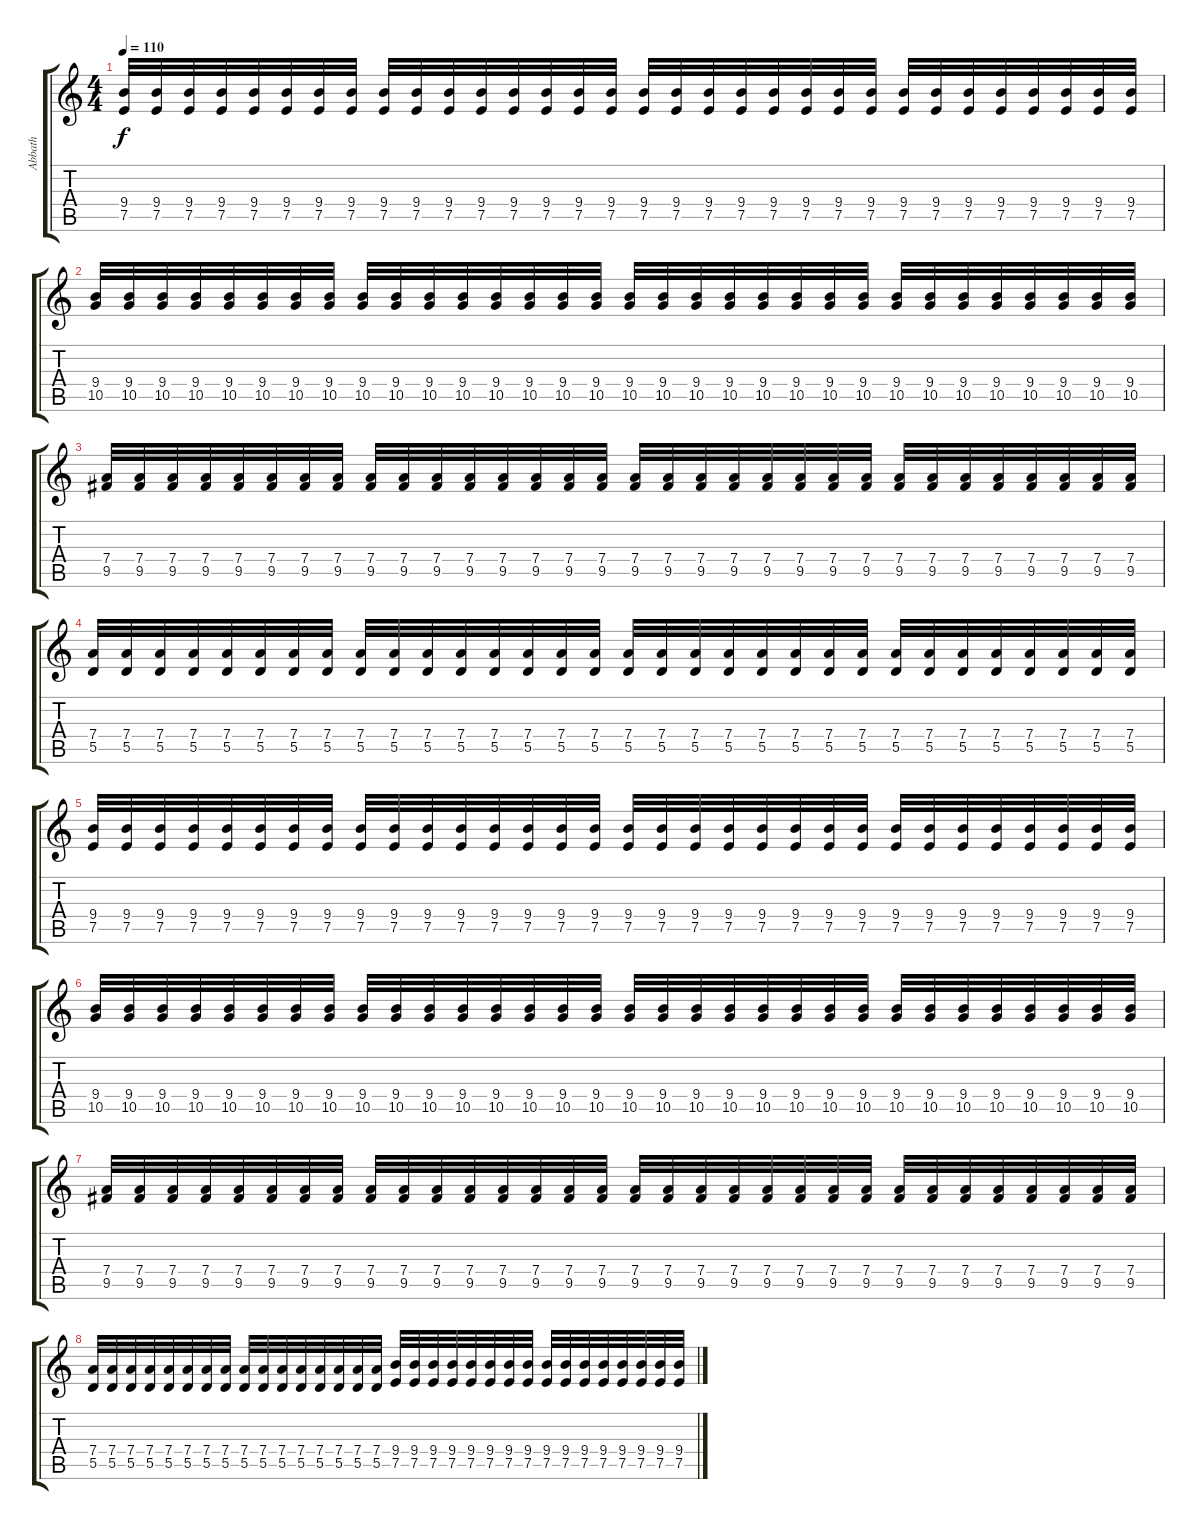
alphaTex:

\track ("Abbath" "Abbath") {instrument distortionguitar}
\staff {score tabs}
\tuning (E4 B3 G3 D3 A2 E2) {hide}
\ts (4 4)
\tempo 110
\clef g2
\ks c
(9.4 7.5).32{dy f instrument distortionguitar} (9.4 7.5).32 (9.4 7.5).32 (9.4 7.5).32 (9.4 7.5).32 (9.4 7.5).32 (9.4 7.5).32 (9.4 7.5).32 (9.4 7.5).32 (9.4 7.5).32 (9.4 7.5).32 (9.4 7.5).32 (9.4 7.5).32 (9.4 7.5).32 (9.4 7.5).32 (9.4 7.5).32 (9.4 7.5).32 (9.4 7.5).32 (9.4 7.5).32 (9.4 7.5).32 (9.4 7.5).32 (9.4 7.5).32 (9.4 7.5).32 (9.4 7.5).32 (9.4 7.5).32 (9.4 7.5).32 (9.4 7.5).32 (9.4 7.5).32 (9.4 7.5).32 (9.4 7.5).32 (9.4 7.5).32 (9.4 7.5).32 |
(9.4 10.5).32 (9.4 10.5).32 (9.4 10.5).32 (9.4 10.5).32 (9.4 10.5).32 (9.4 10.5).32 (9.4 10.5).32 (9.4 10.5).32 (9.4 10.5).32 (9.4 10.5).32 (9.4 10.5).32 (9.4 10.5).32 (9.4 10.5).32 (9.4 10.5).32 (9.4 10.5).32 (9.4 10.5).32 (9.4 10.5).32 (9.4 10.5).32 (9.4 10.5).32 (9.4 10.5).32 (9.4 10.5).32 (9.4 10.5).32 (9.4 10.5).32 (9.4 10.5).32 (9.4 10.5).32 (9.4 10.5).32 (9.4 10.5).32 (9.4 10.5).32 (9.4 10.5).32 (9.4 10.5).32 (9.4 10.5).32 (9.4 10.5).32 |
(7.4 9.5).32 (7.4 9.5).32 (7.4 9.5).32 (7.4 9.5).32 (7.4 9.5).32 (7.4 9.5).32 (7.4 9.5).32 (7.4 9.5).32 (7.4 9.5).32 (7.4 9.5).32 (7.4 9.5).32 (7.4 9.5).32 (7.4 9.5).32 (7.4 9.5).32 (7.4 9.5).32 (7.4 9.5).32 (7.4 9.5).32 (7.4 9.5).32 (7.4 9.5).32 (7.4 9.5).32 (7.4 9.5).32 (7.4 9.5).32 (7.4 9.5).32 (7.4 9.5).32 (7.4 9.5).32 (7.4 9.5).32 (7.4 9.5).32 (7.4 9.5).32 (7.4 9.5).32 (7.4 9.5).32 (7.4 9.5).32 (7.4 9.5).32 |
(7.4 5.5).32 (7.4 5.5).32 (7.4 5.5).32 (7.4 5.5).32 (7.4 5.5).32 (7.4 5.5).32 (7.4 5.5).32 (7.4 5.5).32 (7.4 5.5).32 (7.4 5.5).32 (7.4 5.5).32 (7.4 5.5).32 (7.4 5.5).32 (7.4 5.5).32 (7.4 5.5).32 (7.4 5.5).32 (7.4 5.5).32 (7.4 5.5).32 (7.4 5.5).32 (7.4 5.5).32 (7.4 5.5).32 (7.4 5.5).32 (7.4 5.5).32 (7.4 5.5).32 (7.4 5.5).32 (7.4 5.5).32 (7.4 5.5).32 (7.4 5.5).32 (7.4 5.5).32 (7.4 5.5).32 (7.4 5.5).32 (7.4 5.5).32 |
(9.4 7.5).32 (9.4 7.5).32 (9.4 7.5).32 (9.4 7.5).32 (9.4 7.5).32 (9.4 7.5).32 (9.4 7.5).32 (9.4 7.5).32 (9.4 7.5).32 (9.4 7.5).32 (9.4 7.5).32 (9.4 7.5).32 (9.4 7.5).32 (9.4 7.5).32 (9.4 7.5).32 (9.4 7.5).32 (9.4 7.5).32 (9.4 7.5).32 (9.4 7.5).32 (9.4 7.5).32 (9.4 7.5).32 (9.4 7.5).32 (9.4 7.5).32 (9.4 7.5).32 (9.4 7.5).32 (9.4 7.5).32 (9.4 7.5).32 (9.4 7.5).32 (9.4 7.5).32 (9.4 7.5).32 (9.4 7.5).32 (9.4 7.5).32 |
(9.4 10.5).32 (9.4 10.5).32 (9.4 10.5).32 (9.4 10.5).32 (9.4 10.5).32 (9.4 10.5).32 (9.4 10.5).32 (9.4 10.5).32 (9.4 10.5).32 (9.4 10.5).32 (9.4 10.5).32 (9.4 10.5).32 (9.4 10.5).32 (9.4 10.5).32 (9.4 10.5).32 (9.4 10.5).32 (9.4 10.5).32 (9.4 10.5).32 (9.4 10.5).32 (9.4 10.5).32 (9.4 10.5).32 (9.4 10.5).32 (9.4 10.5).32 (9.4 10.5).32 (9.4 10.5).32 (9.4 10.5).32 (9.4 10.5).32 (9.4 10.5).32 (9.4 10.5).32 (9.4 10.5).32 (9.4 10.5).32 (9.4 10.5).32 |
(7.4 9.5).32 (7.4 9.5).32 (7.4 9.5).32 (7.4 9.5).32 (7.4 9.5).32 (7.4 9.5).32 (7.4 9.5).32 (7.4 9.5).32 (7.4 9.5).32 (7.4 9.5).32 (7.4 9.5).32 (7.4 9.5).32 (7.4 9.5).32 (7.4 9.5).32 (7.4 9.5).32 (7.4 9.5).32 (7.4 9.5).32 (7.4 9.5).32 (7.4 9.5).32 (7.4 9.5).32 (7.4 9.5).32 (7.4 9.5).32 (7.4 9.5).32 (7.4 9.5).32 (7.4 9.5).32 (7.4 9.5).32 (7.4 9.5).32 (7.4 9.5).32 (7.4 9.5).32 (7.4 9.5).32 (7.4 9.5).32 (7.4 9.5).32 |
(7.4 5.5).32 (7.4 5.5).32 (7.4 5.5).32 (7.4 5.5).32 (7.4 5.5).32 (7.4 5.5).32 (7.4 5.5).32 (7.4 5.5).32 (7.4 5.5).32 (7.4 5.5).32 (7.4 5.5).32 (7.4 5.5).32 (7.4 5.5).32 (7.4 5.5).32 (7.4 5.5).32 (7.4 5.5).32 (9.4 7.5).32 (9.4 7.5).32 (9.4 7.5).32 (9.4 7.5).32 (9.4 7.5).32 (9.4 7.5).32 (9.4 7.5).32 (9.4 7.5).32 (9.4 7.5).32 (9.4 7.5).32 (9.4 7.5).32 (9.4 7.5).32 (9.4 7.5).32 (9.4 7.5).32 (9.4 7.5).32 (9.4 7.5).32
